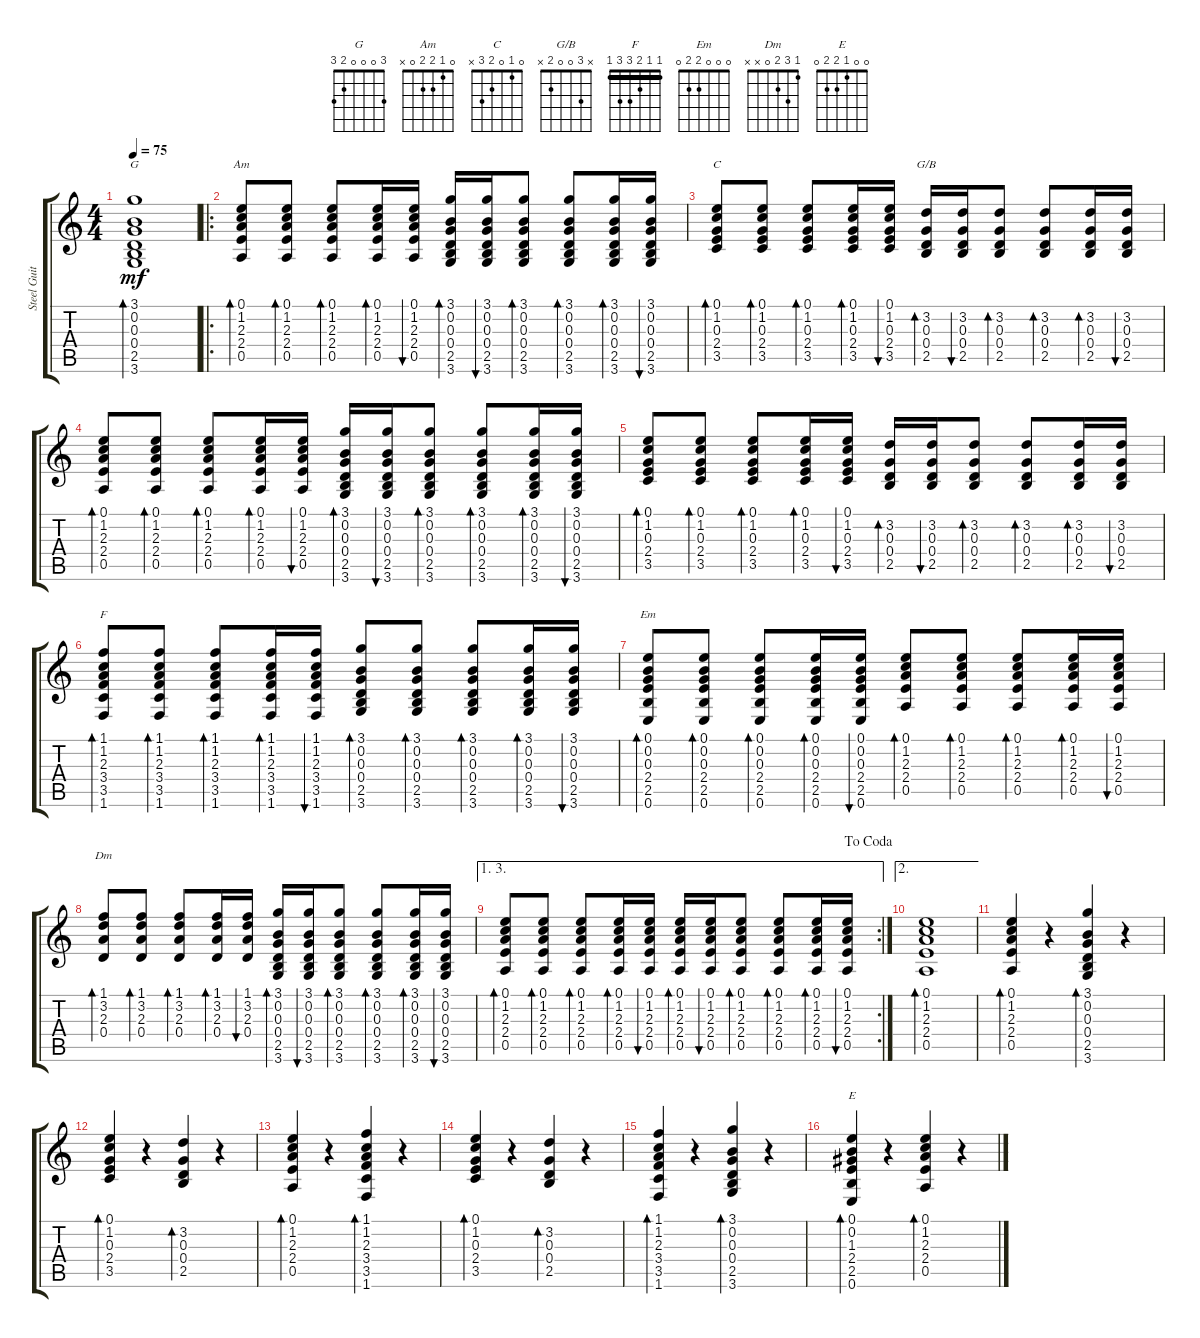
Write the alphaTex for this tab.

\track ("Steel Guitar" "Steel Guit") {instrument acousticguitarsteel}
\staff {score tabs}
\tuning (E4 B3 G3 D3 A2 E2) {hide}
\chord ("G" 3 0 0 0 2 3)
\chord ("Am" 0 1 2 2 0 x)
\chord ("C" 0 1 0 2 3 x)
\chord ("G/B" x 3 0 0 2 x)
\chord ("F" 1 1 2 3 3 1) {barre 1}
\chord ("Em" 0 0 0 2 2 0)
\chord ("Dm" 1 3 2 0 x x)
\chord ("E" 0 0 1 2 2 0)
\ts (4 4)
\tempo 75
\clef g2
\ks c
(3.1 0.2 0.3 0.4 2.5 3.6).1{bd 60 ch "G" dy mf} |
\ro
(0.1 1.2 2.3 2.4 0.5).8{bd 60 ch "Am"} (0.1 1.2 2.3 2.4 0.5).8{bd 60} (0.1 1.2 2.3 2.4 0.5).8{bd 60} (0.1 1.2 2.3 2.4 0.5).16{bd 60} (0.1 1.2 2.3 2.4 0.5).16{bu 60} (3.1 0.2 0.3 0.4 2.5 3.6).16{bd 60} (3.1 0.2 0.3 0.4 2.5 3.6).16{bu 60} (3.1 0.2 0.3 0.4 2.5 3.6).8{bd 60} (3.1 0.2 0.3 0.4 2.5 3.6).8{bd 60} (3.1 0.2 0.3 0.4 2.5 3.6).16{bd 60} (3.1 0.2 0.3 0.4 2.5 3.6).16{bu 60} |
(0.1 1.2 0.3 2.4 3.5).8{bd 60 ch "C"} (0.1 1.2 0.3 2.4 3.5).8{bd 60} (0.1 1.2 0.3 2.4 3.5).8{bd 60} (0.1 1.2 0.3 2.4 3.5).16{bd 60} (0.1 1.2 0.3 2.4 3.5).16{bu 60} (3.2 0.3 0.4 2.5).16{bd 60 ch "G/B"} (3.2 0.3 0.4 2.5).16{bu 60} (3.2 0.3 0.4 2.5).8{bd 60} (3.2 0.3 0.4 2.5).8{bd 60} (3.2 0.3 0.4 2.5).16{bd 60} (3.2 0.3 0.4 2.5).16{bu 60} |
(0.1 1.2 2.3 2.4 0.5).8{bd 60} (0.1 1.2 2.3 2.4 0.5).8{bd 60} (0.1 1.2 2.3 2.4 0.5).8{bd 60} (0.1 1.2 2.3 2.4 0.5).16{bd 60} (0.1 1.2 2.3 2.4 0.5).16{bu 60} (3.1 0.2 0.3 0.4 2.5 3.6).16{bd 60} (3.1 0.2 0.3 0.4 2.5 3.6).16{bu 60} (3.1 0.2 0.3 0.4 2.5 3.6).8{bd 60} (3.1 0.2 0.3 0.4 2.5 3.6).8{bd 60} (3.1 0.2 0.3 0.4 2.5 3.6).16{bd 60} (3.1 0.2 0.3 0.4 2.5 3.6).16{bu 60} |
(0.1 1.2 0.3 2.4 3.5).8{bd 60} (0.1 1.2 0.3 2.4 3.5).8{bd 60} (0.1 1.2 0.3 2.4 3.5).8{bd 60} (0.1 1.2 0.3 2.4 3.5).16{bd 60} (0.1 1.2 0.3 2.4 3.5).16{bu 60} (3.2 0.3 0.4 2.5).16{bd 60} (3.2 0.3 0.4 2.5).16{bu 60} (3.2 0.3 0.4 2.5).8{bd 60} (3.2 0.3 0.4 2.5).8{bd 60} (3.2 0.3 0.4 2.5).16{bd 60} (3.2 0.3 0.4 2.5).16{bu 60} |
(1.1 1.2 2.3 3.4 3.5 1.6).8{bd 60 ch "F"} (1.1 1.2 2.3 3.4 3.5 1.6).8{bd 60} (1.1 1.2 2.3 3.4 3.5 1.6).8{bd 60} (1.1 1.2 2.3 3.4 3.5 1.6).16{bd 60} (1.1 1.2 2.3 3.4 3.5 1.6).16{bu 60} (3.1 0.2 0.3 0.4 2.5 3.6).8{bd 60} (3.1 0.2 0.3 0.4 2.5 3.6).8{bd 60} (3.1 0.2 0.3 0.4 2.5 3.6).8{bd 60} (3.1 0.2 0.3 0.4 2.5 3.6).16{bd 60} (3.1 0.2 0.3 0.4 2.5 3.6).16{bu 60} |
(0.1 0.2 0.3 2.4 2.5 0.6).8{bd 60 ch "Em"} (0.1 0.2 0.3 2.4 2.5 0.6).8{bd 60} (0.1 0.2 0.3 2.4 2.5 0.6).8{bd 60} (0.1 0.2 0.3 2.4 2.5 0.6).16{bd 60} (0.1 0.2 0.3 2.4 2.5 0.6).16{bu 60} (0.1 1.2 2.3 2.4 0.5).8{bd 60} (0.1 1.2 2.3 2.4 0.5).8{bd 60} (0.1 1.2 2.3 2.4 0.5).8{bd 60} (0.1 1.2 2.3 2.4 0.5).16{bd 60} (0.1 1.2 2.3 2.4 0.5).16{bu 60} |
(1.1 3.2 2.3 0.4).8{bd 60 ch "Dm"} (1.1 3.2 2.3 0.4).8{bd 60} (1.1 3.2 2.3 0.4).8{bd 60} (1.1 3.2 2.3 0.4).16{bd 60} (1.1 3.2 2.3 0.4).16{bu 60} (3.1 0.2 0.3 0.4 2.5 3.6).16{bd 60} (3.1 0.2 0.3 0.4 2.5 3.6).16{bu 60} (3.1 0.2 0.3 0.4 2.5 3.6).8{bd 60} (3.1 0.2 0.3 0.4 2.5 3.6).8{bd 60} (3.1 0.2 0.3 0.4 2.5 3.6).16{bd 60} (3.1 0.2 0.3 0.4 2.5 3.6).16{bu 60} |
\ae (1 3)
\rc 2
\jump dacoda
(0.1 1.2 2.3 2.4 0.5).8{bd 60} (0.1 1.2 2.3 2.4 0.5).8{bd 60} (0.1 1.2 2.3 2.4 0.5).8{bd 60} (0.1 1.2 2.3 2.4 0.5).16{bd 60} (0.1 1.2 2.3 2.4 0.5).16{bu 60} (0.1 1.2 2.3 2.4 0.5).16{bd 60} (0.1 1.2 2.3 2.4 0.5).16{bu 60} (0.1 1.2 2.3 2.4 0.5).8{bd 60} (0.1 1.2 2.3 2.4 0.5).8{bd 60} (0.1 1.2 2.3 2.4 0.5).16{bd 60} (0.1 1.2 2.3 2.4 0.5).16{bu 60} |
\ae 2
(0.1 1.2 2.3 2.4 0.5).1{bd 60} |
(0.1 1.2 2.3 2.4 0.5).4{bd 60} r.4 (3.1 0.2 0.3 0.4 2.5 3.6).4{bd 60} r.4 |
(0.1 1.2 0.3 2.4 3.5).4{bd 60} r.4 (3.2 0.3 0.4 2.5).4{bd 60} r.4 |
(0.1 1.2 2.3 2.4 0.5).4{bd 60} r.4 (1.1 1.2 2.3 3.4 3.5 1.6).4{bd 60} r.4 |
(0.1 1.2 0.3 2.4 3.5).4{bd 60} r.4 (3.2 0.3 0.4 2.5).4{bd 60} r.4 |
(1.1 1.2 2.3 3.4 3.5 1.6).4{bd 60} r.4 (3.1 0.2 0.3 0.4 2.5 3.6).4{bd 60} r.4 |
(0.1 0.2 1.3 2.4 2.5 0.6).4{bd 60 ch "E"} r.4 (0.1 1.2 2.3 2.4 0.5).4{bd 60} r.4
